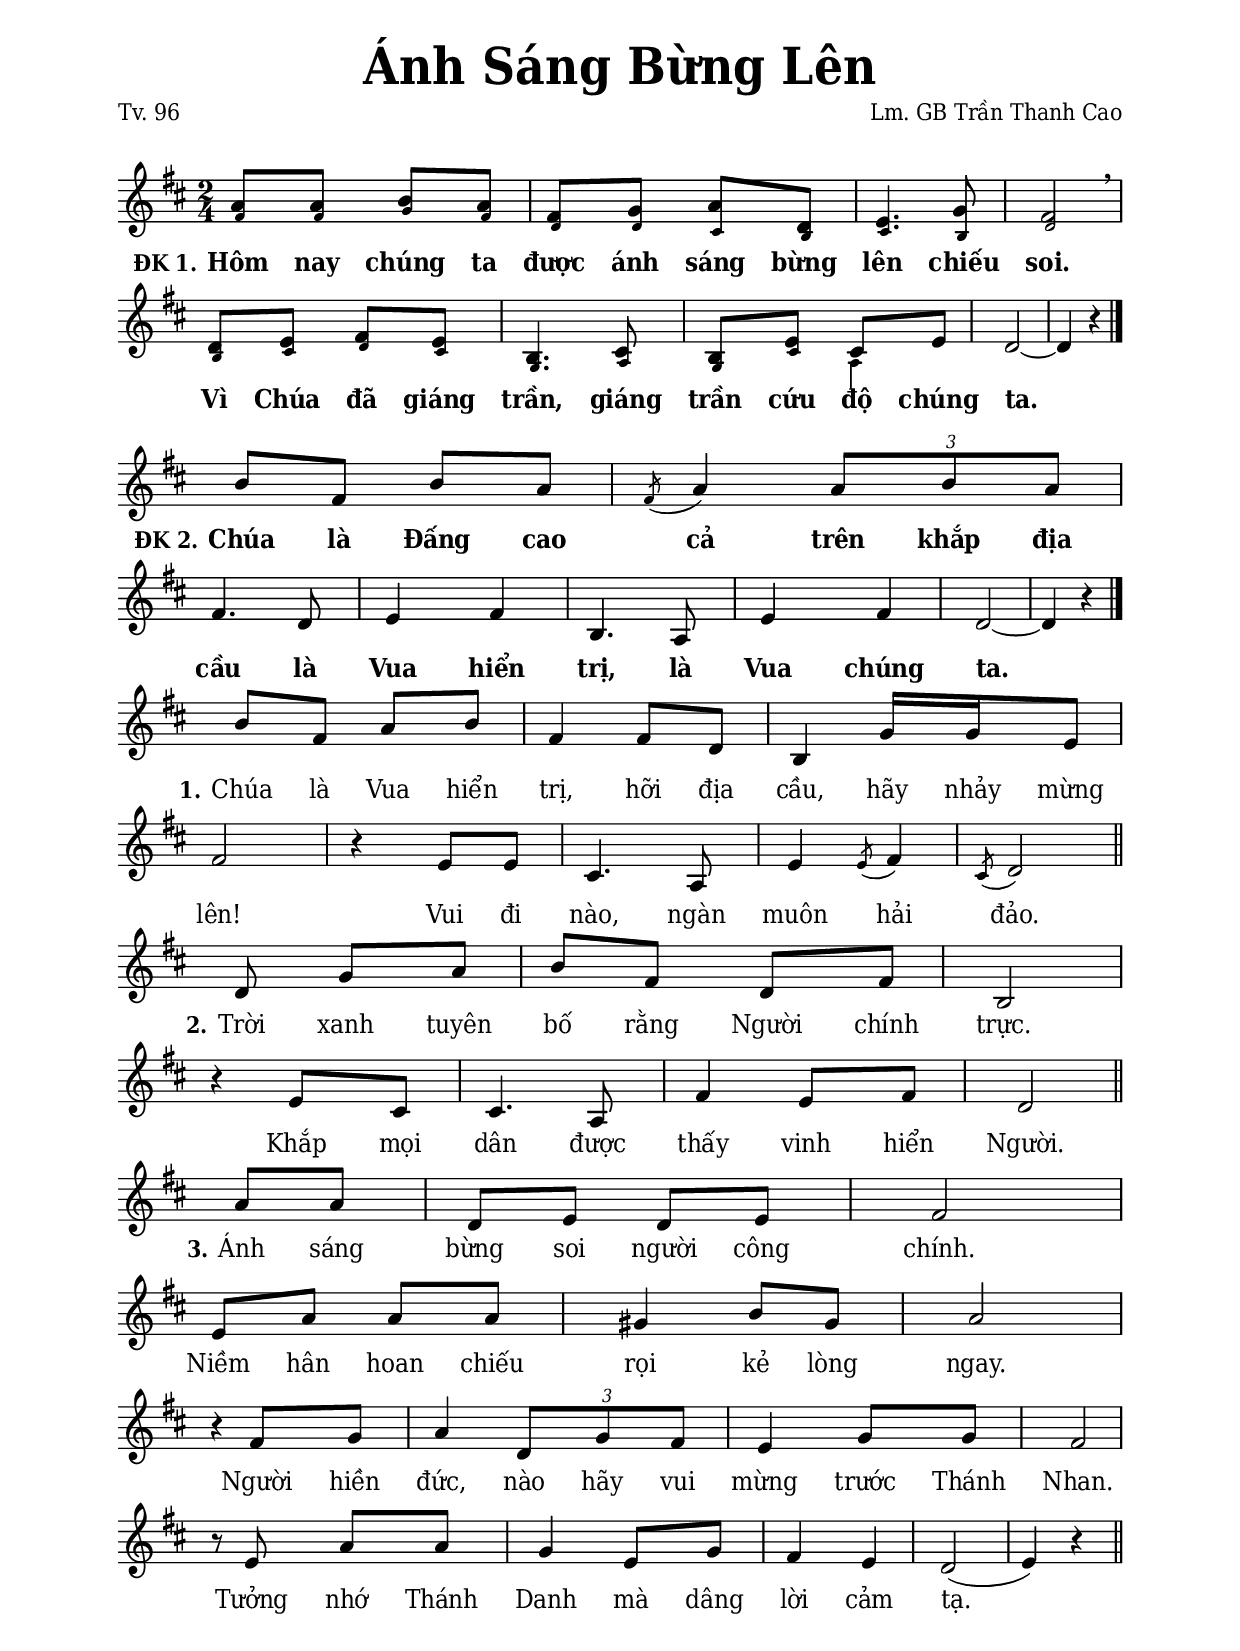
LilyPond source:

% Cài đặt chung
\version "2.22.1"
\include "english.ly"

\header {
  title = \markup { \fontsize #3 "Ánh Sáng Bừng Lên" }
  poet = "Tv. 96"
  composer = "Lm. GB Trần Thanh Cao"
  arranger = " "
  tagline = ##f
}

% Nhạc điệp khúc
nhacDiepKhucSop = \relative c'' {
  a8 a b a |
  fs g a d, |
  e4. g8 |
  fs2 \breathe |
  d8 e fs e |
  b4. cs8 |
  b e cs e |
  d2 ~ |
  d4 r \bar "|."
}

% Nốt bè phụ
nhacDiepKhucBas = \relative c' {
  fs8 fs 	g fs |
  d d cs b |
  cs4. b8 |
  d2 |
  b8 cs d cs |
  g4. a8 |
  g cs a4 |
  d2 ~ |
  d4 r
}

nhacDiepKhucKhac = \relative c'' {
  b8 fs b a |
  \slashedGrace { fs8 (} a4) \tuplet 3/2 { a8 b a } |
  fs4. d8 |
  e4 fs |
  b,4. a8 |
  e'4 fs |
  d2 ~ |
  d4 r \bar "|."
}

% Nhạc phiên khúc
nhacPhienKhucMot = \relative c'' {
  b8 fs a b |
  fs4 fs8 d |
  b4 g'16 g e8 |
  fs2 |
  r4 e8 e |
  cs4. a8 |
  e'4 \acciaccatura e8 fs4 |
  \acciaccatura cs8 d2 \bar "||"
}

nhacPhienKhucHai = \relative c' {
  \partial 4. d8 g a |
  b fs d fs |
  b,2 |
  r4 e8 cs |
  cs4. a8 |
  fs'4 e8 fs |
  d2 \bar "||"
}

nhacPhienKhucBa = \relative c'' {
  \partial 4 a8 a |
  d,8 e d e |
  fs2 |
  e8 a a a |
  gs4b8 gs |
  a2 |
  r4 fs8 g |
  a4 \tuplet 3/2 { d,8 g fs } |
  e4 g8 g |
  fs2 |
  r8 e a a |
  g4 e8 g |
  fs4 e |
  d2 ( |
  e4) r \bar "||"
}

% Lời điệp khúc
loiDiepKhuc = \lyricmode {
  \set stanza = #"ĐK 1."
  Hôm nay chúng ta được ánh sáng bừng lên chiếu soi.
  \override LyricText.extra-offset = #'(0 . 1)
  Vì Chúa đã giáng trần, giáng trần cứu độ chúng ta.
}

loiDiepKhucKhac = \lyricmode {
  \set stanza = #"ĐK 2."
  Chúa là Đấng cao cả trên khắp địa cầu
  là Vua hiển trị, là Vua chúng ta.
}

% Lời phiên khúc
loiPhienKhucMot = \lyricmode {
  \set stanza = #"1."
  Chúa là Vua hiển trị, hỡi địa cầu, hãy nhảy mừng lên!
  Vui đi nào, ngàn muôn hải đảo.
}

loiPhienKhucHai = \lyricmode {
  \set stanza = #"2."
  Trời xanh tuyên bố rằng Người chính trực.
  Khắp mọi dân được thấy vinh hiển Người.
}

loiPhienKhucBa = \lyricmode {
  \set stanza = #"3."
  Ánh sáng bừng soi người công chính.
  Niềm hân hoan chiếu rọi kẻ lòng ngay.
  Người hiền đức, nào hãy vui mừng trước Thánh Nhan.
  Tưởng nhớ Thánh Danh mà dâng lời cảm tạ.
}

% Dàn trang
\paper {
  #(set-paper-size "a4")
  top-margin = 10\mm
  bottom-margin = 10\mm
  left-margin = 20\mm
  right-margin = 20\mm
  indent = #0
  #(define fonts
    (make-pango-font-tree
      "Deja Vu Serif Condensed"
      "Deja Vu Serif Condensed"
      "Deja Vu Serif Condensed"
      (/ 20 20)))
  page-count = #1
  system-system-spacing = #'((basic-distance . 11)
                             (minimum-distance . 11)
                             (padding . 1))
  score-system-spacing = #'((basic-distance . 11)
                             (minimum-distance . 11)
                             (padding . 1))
}

% Thiết lập tông và nhịp
TongNhip = { \key d \major \time 2/4 }

% Đổi kích thước nốt cho bè phụ
notBePhu =
#(define-music-function (font-size music) (number? ly:music?)
   (for-some-music
     (lambda (m)
       (if (music-is-of-type? m 'rhythmic-event)
           (begin
             (set! (ly:music-property m 'tweaks)
                   (cons `(font-size . ,font-size)
                         (ly:music-property m 'tweaks)))
             #t)
           #f))
     music)
   music)

\score {
  \new ChoirStaff <<
    \new Staff = diepKhuc \with {
        \consists "Merge_rests_engraver"
        %\magnifyStaff #(magstep +1)
        printPartCombineTexts = ##f
      }
      <<
      \new Voice \TongNhip \partCombine 
        \nhacDiepKhucSop
        \notBePhu -3 { \nhacDiepKhucBas }
      \new NullVoice = nhacThamChieu \nhacDiepKhucSop
      \new Lyrics \with {
          \override VerticalAxisGroup.
            nonstaff-relatedstaff-spacing.padding = #1
          \override VerticalAxisGroup.
            nonstaff-unrelatedstaff-spacing.padding = #1
        }
        \lyricsto nhacThamChieu \loiDiepKhuc
      >>
  >>
  \layout {
    \override Lyrics.LyricText.font-series = #'bold
    %\override Lyrics.LyricText.font-size = #+2
    \override Lyrics.LyricSpace.minimum-distance = #2.5
    \override Score.BarNumber.break-visibility = ##(#f #f #f)
    \override Score.SpacingSpanner.uniform-stretching = ##t
  }
}

%\markup { \vspace #0.5 }

\score {
  \new ChoirStaff <<
    \new Staff = phienKhuc \with {
        %\magnifyStaff #(magstep +1)
      }
      <<
      \new Voice = beSop {
        \TongNhip \nhacDiepKhucKhac
      }
    >>
    \new Lyrics \with {
          \override VerticalAxisGroup.
            nonstaff-relatedstaff-spacing.padding = #1
          \override VerticalAxisGroup.
            nonstaff-unrelatedstaff-spacing.padding = #1
        }
        \lyricsto beSop \loiDiepKhucKhac
  >>
  \layout {
    \override Lyrics.LyricText.font-series = #'bold
    \override Staff.TimeSignature.transparent = ##t
    %\override Lyrics.LyricText.font-size = #+2
    \override Lyrics.LyricSpace.minimum-distance = #5
    \override Score.BarNumber.break-visibility = ##(#f #f #f)
    \override Score.SpacingSpanner.uniform-stretching = ##t
  }
}

%\markup { \vspace #0.5 }

\score {
  \new ChoirStaff <<
    \new Staff = phienKhuc \with {
        %\magnifyStaff #(magstep +1)
      }
      <<
      \new Voice = beSop {
        \TongNhip \nhacPhienKhucMot
      }
    >>
    \new Lyrics \with {
          \override VerticalAxisGroup.
            nonstaff-relatedstaff-spacing.padding = #1
          \override VerticalAxisGroup.
            nonstaff-unrelatedstaff-spacing.padding = #1
        }
        \lyricsto beSop \loiPhienKhucMot
  >>
  \layout {
    \override Staff.TimeSignature.transparent = ##t
    %\override Lyrics.LyricText.font-size = #+2
    \override Lyrics.LyricSpace.minimum-distance = #3.5
    \override Score.BarNumber.break-visibility = ##(#f #f #f)
    \override Score.SpacingSpanner.uniform-stretching = ##t
  }
}

\score {
  \new ChoirStaff <<
    \new Staff = phienKhuc \with {
        %\magnifyStaff #(magstep +1)
      }
      <<
      \new Voice = beSop {
        \TongNhip \nhacPhienKhucHai
      }
    >>
    \new Lyrics \with {
          \override VerticalAxisGroup.
            nonstaff-relatedstaff-spacing.padding = #1
          \override VerticalAxisGroup.
            nonstaff-unrelatedstaff-spacing.padding = #1
        }
        \lyricsto beSop \loiPhienKhucHai
  >>
  \layout {
    \override Staff.TimeSignature.transparent = ##t
    %\override Lyrics.LyricText.font-size = #+2
    \override Lyrics.LyricSpace.minimum-distance = #5
    \override Score.BarNumber.break-visibility = ##(#f #f #f)
    \override Score.SpacingSpanner.uniform-stretching = ##t
  }
}

\score {
  \new ChoirStaff <<
    \new Staff = phienKhuc \with {
        %\magnifyStaff #(magstep +1)
      }
      <<
      \new Voice = beSop {
        \TongNhip \nhacPhienKhucBa
      }
    >>
    \new Lyrics \with {
          \override VerticalAxisGroup.
            nonstaff-relatedstaff-spacing.padding = #1
          \override VerticalAxisGroup.
            nonstaff-unrelatedstaff-spacing.padding = #1
        }
        \lyricsto beSop \loiPhienKhucBa
  >>
  \layout {
    \override Staff.TimeSignature.transparent = ##t
    %\override Lyrics.LyricText.font-size = #+2
    \override Lyrics.LyricSpace.minimum-distance = #3.5
    \override Score.BarNumber.break-visibility = ##(#f #f #f)
    \override Score.SpacingSpanner.uniform-stretching = ##t
  }
}